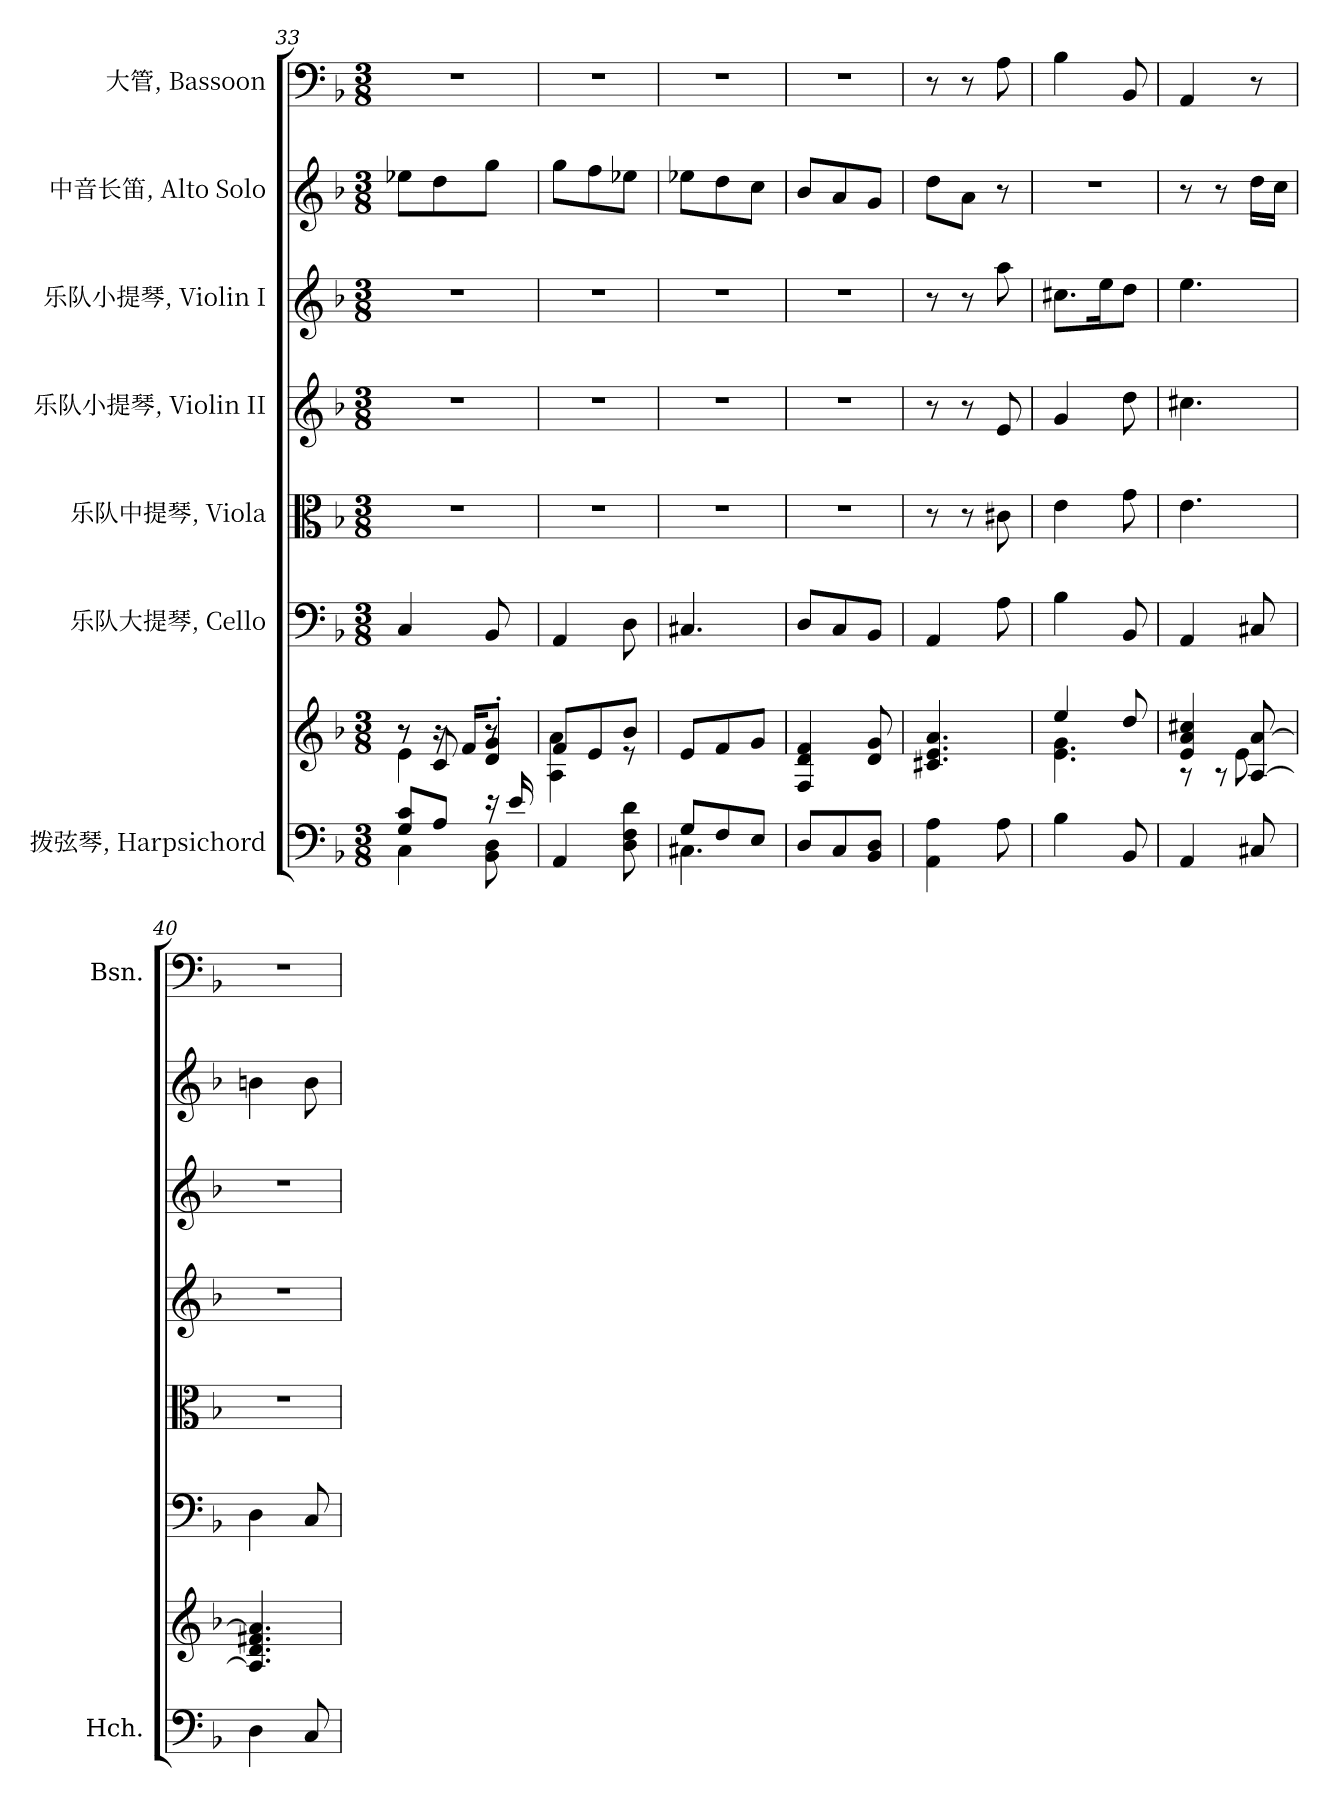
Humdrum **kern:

**kern	**kern	**kern	**kern	**kern	**kern	**kern	**kern
*part7	*part7	*part6	*part5	*part4	*part3	*part2	*part1
*staff8	*staff7	*staff6	*staff5	*staff4	*staff3	*staff2	*staff1
*I"拨弦琴, Harpsichord	*	*I"乐队大提琴, Cello	*I"乐队中提琴, Viola	*I"乐队小提琴, Violin II	*I"乐队小提琴, Violin I	*I"中音长笛, Alto Solo	*I"大管, Bassoon
*I'Hch.	*	*	*	*	*	*	*I'Bsn.
*clefF4	*clefG2	*clefF4	*clefC3	*clefG2	*clefG2	*clefG2	*clefF4
*	*	*	*	*	*	*ITrd3c5	*
*k[b-]	*k[b-]	*k[b-]	*k[b-]	*k[b-]	*k[b-]	*k[]	*k[b-]
*M3/8	*M3/8	*M3/8	*M3/8	*M3/8	*M3/8	*M3/8	*M3/8
=33	=33	=33	=33	=33	=33	=33	=33
*^	*^	*	*	*	*	*	*
*	*	*	*^	*	*	*	*	*	*
8G/ 8c/L	4C\	8r	4e\	8r	4C/	4.r	4.r	4.r	8b-X\L	4.r
8A/J	.	16r	.	8c/	.	.	.	.	8a\	.
.	.	16f/KL	.	.	.	.	.	.	.	.
16r	8BB-\ 8D\	8d/' 8g/'J	8r	8r	8BB-/	.	.	.	8dd\J	.
16e/	.	.	.	.	.	.	.	.	.	.
*v	*v	*	*	*	*	*	*	*	*	*
*	*	*v	*v	*	*	*	*	*	*
!!LO:PB:g=z
=34	=34	=34	=34	=34	=34	=34	=34	=34
4AA/	8f/L	4A\ 4a\	4AA/	4.r	4.r	4.r	8dd\L	4.r
.	8e/	.	.	.	.	.	8cc\	.
8D\ 8F\ 8d\	8b-/J	8r	8D\	.	.	.	8b-X\J	.
*	*v	*v	*	*	*	*	*	*
=35	=35	=35	=35	=35	=35	=35	=35
*^	*	*	*	*	*	*	*
8G/L	4.C#X\	8e/L	4.C#X/	4.r	4.r	4.r	8b-X\L	4.r
8F/	.	8f/	.	.	.	.	8a\	.
8E/J	.	8g/J	.	.	.	.	8g\J	.
*v	*v	*	*	*	*	*	*	*
=36	=36	=36	=36	=36	=36	=36	=36
8D/L	4F/ 4d/ 4f/	8D/L	4.r	4.r	4.r	8f/L	4.r
8C/	.	8C/	.	.	.	8e/	.
8BB-/ 8D/J	8d/ 8g/	8BB-/J	.	.	.	8d/J	.
=37	=37	=37	=37	=37	=37	=37	=37
4AA\ 4A\	4.c#X/ 4.e/ 4.a/	4AA/	8r	8r	8r	8a\L	8r
.	.	.	8r	8r	8r	8e\J	8r
8A\	.	8A\	8c#X\	8e/	8aa\	8r	8A\
=38	=38	=38	=38	=38	=38	=38	=38
*	*^	*	*	*	*	*	*
4B-\	4ee/	4.e\ 4.g\	4B-\	4e\	4g/	8.cc#X\L	4.r	4B-\
.	.	.	.	.	.	16ee\K	.	.
8BB-/	8dd/	.	8BB-/	8g\	8dd\	8dd\J	.	8BB-/
=39	=39	=39	=39	=39	=39	=39	=39	=39
4AA/	4e/ 4a/ 4cc#X/	8r	4AA/	4.e\	4.cc#X\	4.ee\	8r	4AA/
.	.	8r	.	.	.	.	8r	.
8C#X/	[8A/ [8a/	8e\	8C#X/	.	.	.	16a\LL	8r
.	.	.	.	.	.	.	16g\JJ	.
*	*v	*v	*	*	*	*	*	*
=40	=40	=40	=40	=40	=40	=40	=40
4D\	4.A/] 4.d/ 4.f#X/ 4.a/]	4D\	4.r	4.r	4.r	4f#X\	4.r
8C/	.	8C/	.	.	.	8f#\	.
=	=	=	=	=	=	=	=
*-	*-	*-	*-	*-	*-	*-	*-
